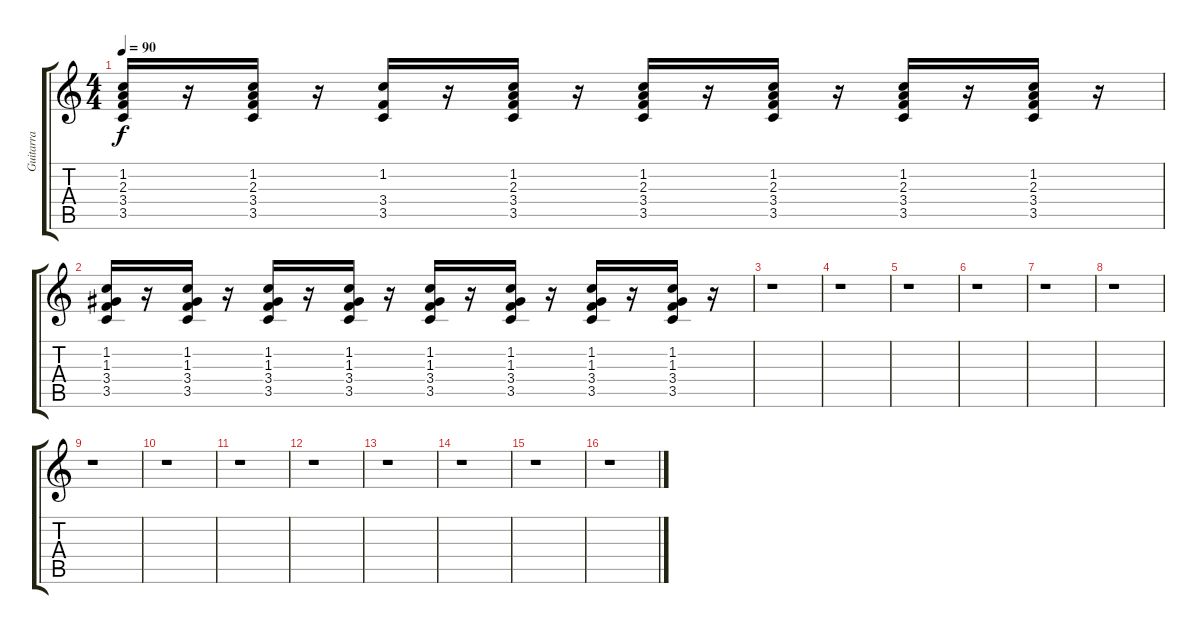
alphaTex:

\track ("Guitarra" "Guitarra") {instrument acousticguitarsteel}
\staff {score tabs}
\tuning (E4 B3 G3 D3 A2 E2) {hide}
\ts (4 4)
\tempo 90
\clef g2
\ks c
(1.2 2.3 3.4 3.5).16{dy f} r.16 (1.2 2.3 3.4 3.5).16 r.16 (1.2 3.4 3.5).16 r.16 (1.2 2.3 3.4 3.5).16 r.16 (1.2 2.3 3.4 3.5).16 r.16 (1.2 2.3 3.4 3.5).16 r.16 (1.2 2.3 3.4 3.5).16 r.16 (1.2 2.3 3.4 3.5).16 r.16 |
(1.2 1.3 3.4 3.5).16 r.16 (1.2 1.3 3.4 3.5).16 r.16 (1.2 1.3 3.4 3.5).16 r.16 (1.2 1.3 3.4 3.5).16 r.16 (1.2 1.3 3.4 3.5).16 r.16 (1.2 1.3 3.4 3.5).16 r.16 (1.2 1.3 3.4 3.5).16 r.16 (1.2 1.3 3.4 3.5).16 r.16 |
r.1 |
r.1 |
r.1 |
r.1 |
r.1 |
r.1 |
r.1 |
r.1 |
r.1 |
r.1 |
r.1 |
r.1 |
r.1 |
r.1
